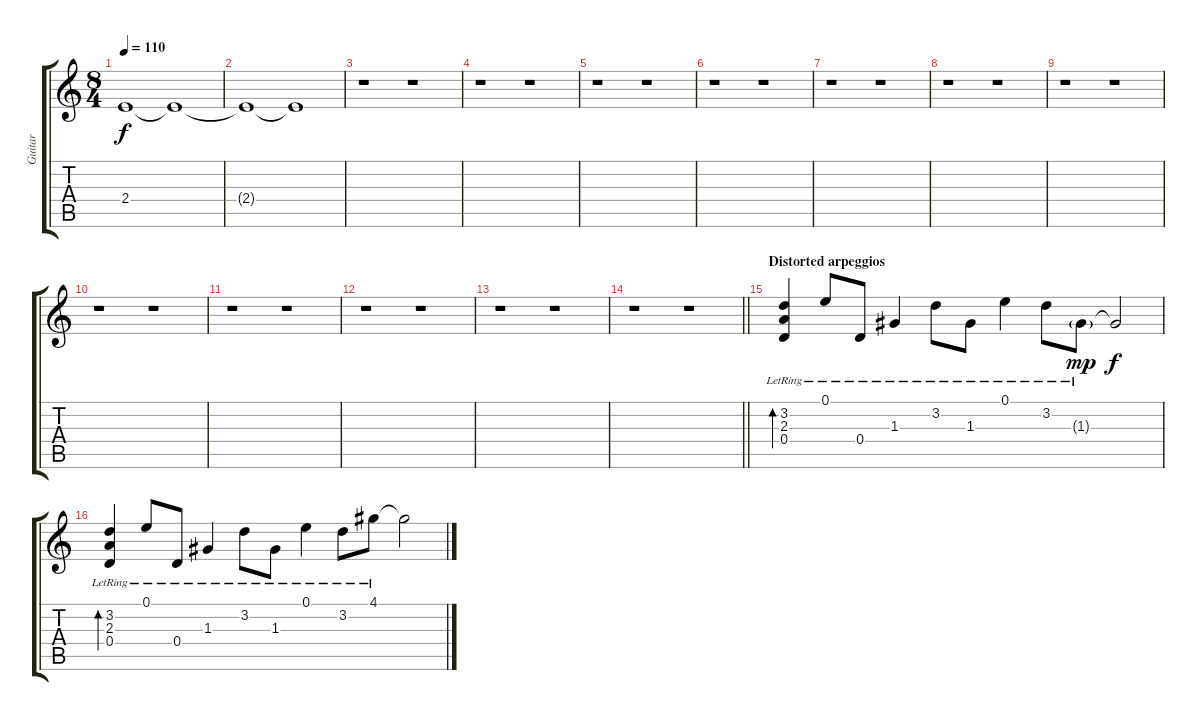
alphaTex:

\track ("Guitar" "Guitar") {instrument distortionguitar}
\staff {score tabs}
\tuning (E4 B3 G3 D3 A2 E2) {hide}
\ts (8 4)
\tempo 110
\clef g2
\ks c
2.4.1{dy f volume 0} 2.4{t}.1 |
2.4{t}.1 2.4{t}.1 |
r.1 r.1 |
r.1 r.1 |
r.1 r.1 |
r.1 r.1 |
r.1 r.1 |
r.1 r.1 |
r.1 r.1 |
r.1 r.1 |
r.1 r.1 |
r.1 r.1 |
r.1 r.1 |
\barLineRight lightlight
r.1 r.1 |
\section ("" "Distorted arpeggios")
(3.2{lr} 2.3{lr} 0.4{lr}).4{bd 480 volume 12 balance 4 instrument overdrivenguitar} 0.1{lr}.8 0.4{lr}.8 1.3{lr}.4 3.2{lr}.8 1.3{lr}.8 0.1{lr}.4 3.2{lr}.8 1.3{g lr}.8{dy mp} 1.3{t}.2{dy f} |
(3.2{lr} 2.3{lr} 0.4{lr}).4{bd 480} 0.1{lr}.8 0.4{lr}.8 1.3{lr}.4 3.2{lr}.8 1.3{lr}.8 0.1{lr}.4 3.2{lr}.8 4.1{lr}.8 4.1{t}.2
